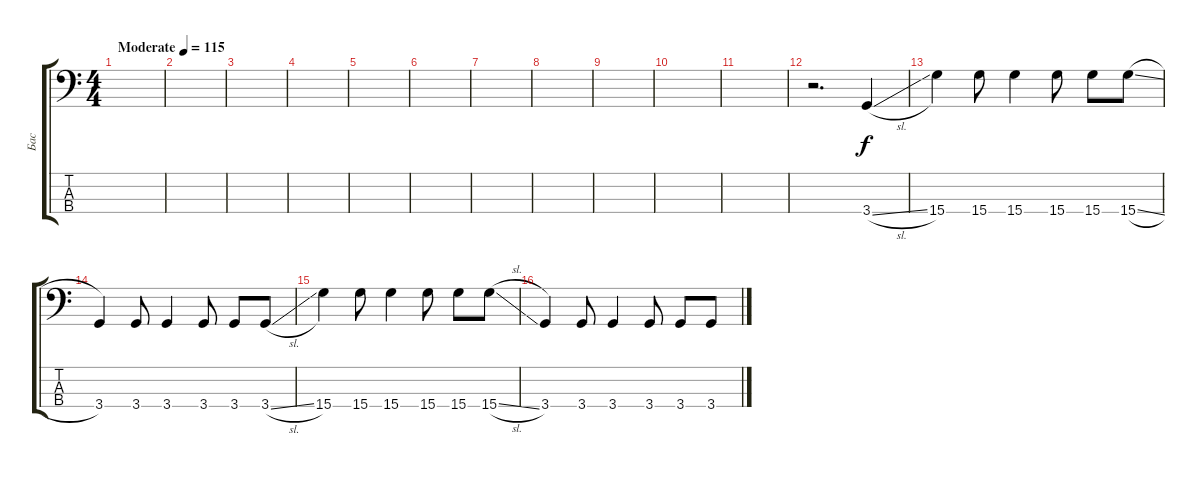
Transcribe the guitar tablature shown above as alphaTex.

\track ("Бас" "Бас") {instrument electricbasspick}
\staff {score tabs}
\tuning (G2 D2 A1 E1) {hide}
\ts (4 4)
\tempo (115 "Moderate")
\clef f4
\ks c
|
|
|
|
|
|
|
|
|
|
|
r.2{d} 3.4{sl}.4 |
15.4.4 15.4.8 15.4.4 15.4.8 15.4.8 15.4{sl}.8 |
3.4.4 3.4.8 3.4.4 3.4.8 3.4.8 3.4{sl}.8 |
15.4.4 15.4.8 15.4.4 15.4.8 15.4.8 15.4{sl}.8 |
3.4.4 3.4.8 3.4.4 3.4.8 3.4.8 3.4.8
